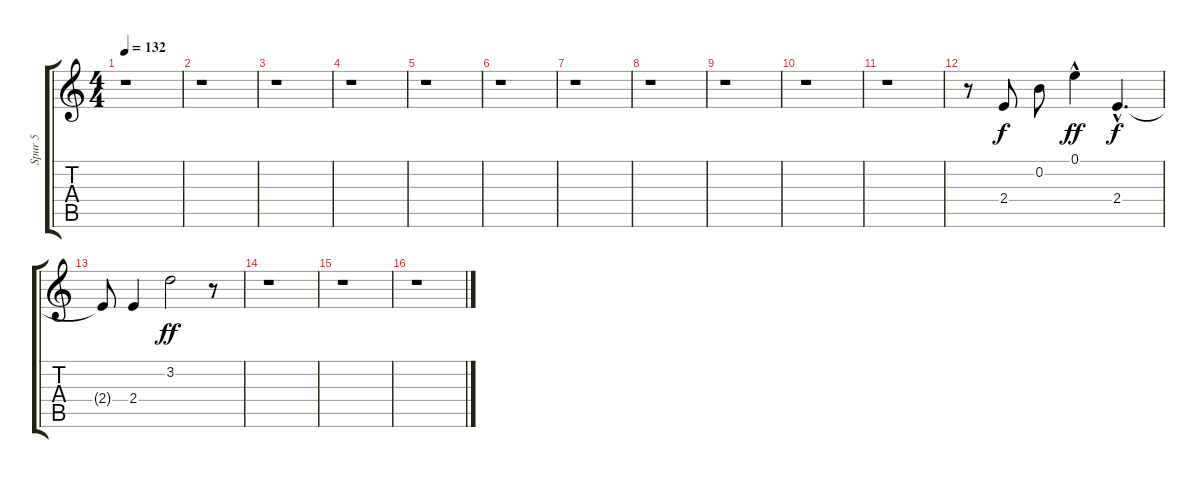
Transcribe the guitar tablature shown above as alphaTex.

\track ("Spur 5" "Spur 5") {instrument electricguitarclean}
\staff {score tabs}
\tuning (E4 B3 G3 D3 A2 E2) {hide}
\ts (4 4)
\tempo 132
\clef g2
\ks c
r.1{dy f} |
r.1 |
r.1 |
r.1 |
r.1 |
r.1 |
r.1 |
r.1 |
r.1 |
r.1 |
r.1 |
r.8 2.4.8 0.2.8 0.1{hac}.4{dy ff} 2.4{hac}.4{d dy f} |
2.4{t}.8 2.4.4 3.2.2{dy ff} r.8 |
r.1 |
r.1 |
r.1
